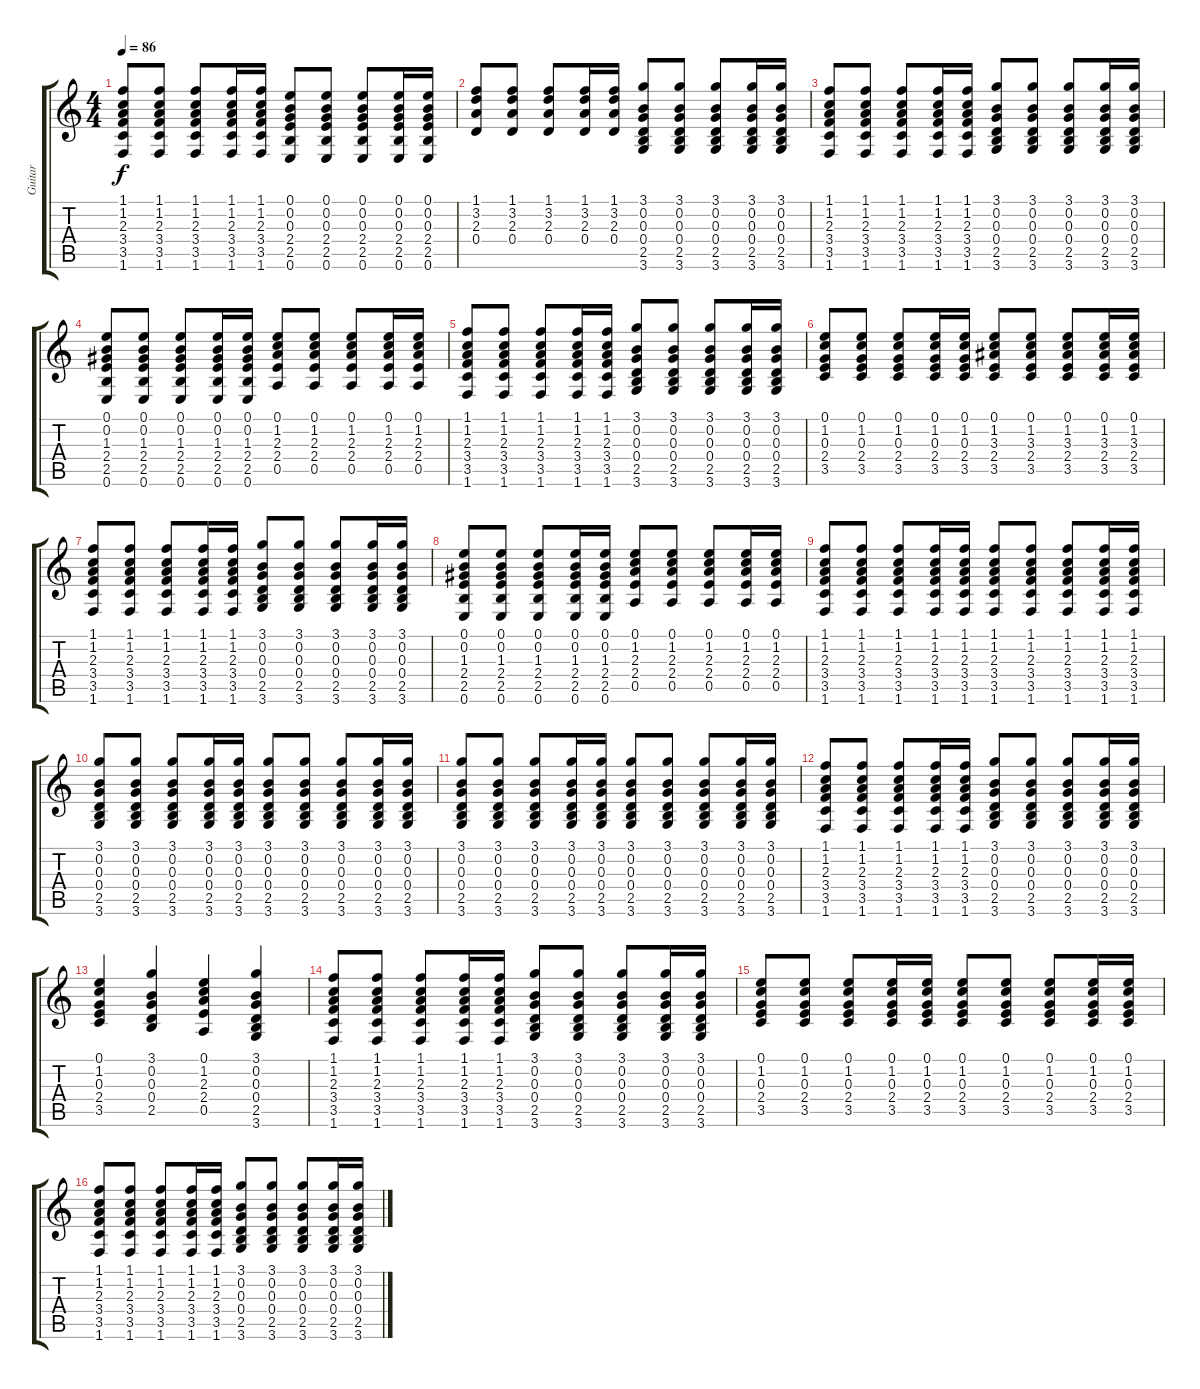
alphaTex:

\track ("Guitar" "Guitar") {instrument acousticguitarsteel}
\staff {score tabs}
\tuning (E4 B3 G3 D3 A2 E2) {hide}
\ts (4 4)
\tempo 86
\clef g2
\ks c
(1.1 1.2 2.3 3.4 3.5 1.6).8{dy f} (1.1 1.2 2.3 3.4 3.5 1.6).8 (1.1 1.2 2.3 3.4 3.5 1.6).8 (1.1 1.2 2.3 3.4 3.5 1.6).16 (1.1 1.2 2.3 3.4 3.5 1.6).16 (0.1 0.2 0.3 2.4 2.5 0.6).8 (0.1 0.2 0.3 2.4 2.5 0.6).8 (0.1 0.2 0.3 2.4 2.5 0.6).8 (0.1 0.2 0.3 2.4 2.5 0.6).16 (0.1 0.2 0.3 2.4 2.5 0.6).16 |
(1.1 3.2 2.3 0.4).8 (1.1 3.2 2.3 0.4).8 (1.1 3.2 2.3 0.4).8 (1.1 3.2 2.3 0.4).16 (1.1 3.2 2.3 0.4).16 (3.1 0.2 0.3 0.4 2.5 3.6).8 (3.1 0.2 0.3 0.4 2.5 3.6).8 (3.1 0.2 0.3 0.4 2.5 3.6).8 (3.1 0.2 0.3 0.4 2.5 3.6).16 (3.1 0.2 0.3 0.4 2.5 3.6).16 |
(1.1 1.2 2.3 3.4 3.5 1.6).8 (1.1 1.2 2.3 3.4 3.5 1.6).8 (1.1 1.2 2.3 3.4 3.5 1.6).8 (1.1 1.2 2.3 3.4 3.5 1.6).16 (1.1 1.2 2.3 3.4 3.5 1.6).16 (3.1 0.2 0.3 0.4 2.5 3.6).8 (3.1 0.2 0.3 0.4 2.5 3.6).8 (3.1 0.2 0.3 0.4 2.5 3.6).8 (3.1 0.2 0.3 0.4 2.5 3.6).16 (3.1 0.2 0.3 0.4 2.5 3.6).16 |
(0.1 0.2 1.3 2.4 2.5 0.6).8 (0.1 0.2 1.3 2.4 2.5 0.6).8 (0.1 0.2 1.3 2.4 2.5 0.6).8 (0.1 0.2 1.3 2.4 2.5 0.6).16 (0.1 0.2 1.3 2.4 2.5 0.6).16 (0.1 1.2 2.3 2.4 0.5).8 (0.1 1.2 2.3 2.4 0.5).8 (0.1 1.2 2.3 2.4 0.5).8 (0.1 1.2 2.3 2.4 0.5).16 (0.1 1.2 2.3 2.4 0.5).16 |
(1.1 1.2 2.3 3.4 3.5 1.6).8 (1.1 1.2 2.3 3.4 3.5 1.6).8 (1.1 1.2 2.3 3.4 3.5 1.6).8 (1.1 1.2 2.3 3.4 3.5 1.6).16 (1.1 1.2 2.3 3.4 3.5 1.6).16 (3.1 0.2 0.3 0.4 2.5 3.6).8 (3.1 0.2 0.3 0.4 2.5 3.6).8 (3.1 0.2 0.3 0.4 2.5 3.6).8 (3.1 0.2 0.3 0.4 2.5 3.6).16 (3.1 0.2 0.3 0.4 2.5 3.6).16 |
(0.1 1.2 0.3 2.4 3.5).8 (0.1 1.2 0.3 2.4 3.5).8 (0.1 1.2 0.3 2.4 3.5).8 (0.1 1.2 0.3 2.4 3.5).16 (0.1 1.2 0.3 2.4 3.5).16 (0.1 1.2 3.3 2.4 3.5).8 (0.1 1.2 3.3 2.4 3.5).8 (0.1 1.2 3.3 2.4 3.5).8 (0.1 1.2 3.3 2.4 3.5).16 (0.1 1.2 3.3 2.4 3.5).16 |
(1.1 1.2 2.3 3.4 3.5 1.6).8 (1.1 1.2 2.3 3.4 3.5 1.6).8 (1.1 1.2 2.3 3.4 3.5 1.6).8 (1.1 1.2 2.3 3.4 3.5 1.6).16 (1.1 1.2 2.3 3.4 3.5 1.6).16 (3.1 0.2 0.3 0.4 2.5 3.6).8 (3.1 0.2 0.3 0.4 2.5 3.6).8 (3.1 0.2 0.3 0.4 2.5 3.6).8 (3.1 0.2 0.3 0.4 2.5 3.6).16 (3.1 0.2 0.3 0.4 2.5 3.6).16 |
(0.1 0.2 1.3 2.4 2.5 0.6).8 (0.1 0.2 1.3 2.4 2.5 0.6).8 (0.1 0.2 1.3 2.4 2.5 0.6).8 (0.1 0.2 1.3 2.4 2.5 0.6).16 (0.1 0.2 1.3 2.4 2.5 0.6).16 (0.1 1.2 2.3 2.4 0.5).8 (0.1 1.2 2.3 2.4 0.5).8 (0.1 1.2 2.3 2.4 0.5).8 (0.1 1.2 2.3 2.4 0.5).16 (0.1 1.2 2.3 2.4 0.5).16 |
(1.1 1.2 2.3 3.4 3.5 1.6).8 (1.1 1.2 2.3 3.4 3.5 1.6).8 (1.1 1.2 2.3 3.4 3.5 1.6).8 (1.1 1.2 2.3 3.4 3.5 1.6).16 (1.1 1.2 2.3 3.4 3.5 1.6).16 (1.1 1.2 2.3 3.4 3.5 1.6).8 (1.1 1.2 2.3 3.4 3.5 1.6).8 (1.1 1.2 2.3 3.4 3.5 1.6).8 (1.1 1.2 2.3 3.4 3.5 1.6).16 (1.1 1.2 2.3 3.4 3.5 1.6).16 |
(3.1 0.2 0.3 0.4 2.5 3.6).8 (3.1 0.2 0.3 0.4 2.5 3.6).8 (3.1 0.2 0.3 0.4 2.5 3.6).8 (3.1 0.2 0.3 0.4 2.5 3.6).16 (3.1 0.2 0.3 0.4 2.5 3.6).16 (3.1 0.2 0.3 0.4 2.5 3.6).8 (3.1 0.2 0.3 0.4 2.5 3.6).8 (3.1 0.2 0.3 0.4 2.5 3.6).8 (3.1 0.2 0.3 0.4 2.5 3.6).16 (3.1 0.2 0.3 0.4 2.5 3.6).16 |
(3.1 0.2 0.3 0.4 2.5 3.6).8 (3.1 0.2 0.3 0.4 2.5 3.6).8 (3.1 0.2 0.3 0.4 2.5 3.6).8 (3.1 0.2 0.3 0.4 2.5 3.6).16 (3.1 0.2 0.3 0.4 2.5 3.6).16 (3.1 0.2 0.3 0.4 2.5 3.6).8 (3.1 0.2 0.3 0.4 2.5 3.6).8 (3.1 0.2 0.3 0.4 2.5 3.6).8 (3.1 0.2 0.3 0.4 2.5 3.6).16 (3.1 0.2 0.3 0.4 2.5 3.6).16 |
(1.1 1.2 2.3 3.4 3.5 1.6).8 (1.1 1.2 2.3 3.4 3.5 1.6).8 (1.1 1.2 2.3 3.4 3.5 1.6).8 (1.1 1.2 2.3 3.4 3.5 1.6).16 (1.1 1.2 2.3 3.4 3.5 1.6).16 (3.1 0.2 0.3 0.4 2.5 3.6).8 (3.1 0.2 0.3 0.4 2.5 3.6).8 (3.1 0.2 0.3 0.4 2.5 3.6).8 (3.1 0.2 0.3 0.4 2.5 3.6).16 (3.1 0.2 0.3 0.4 2.5 3.6).16 |
(0.1 1.2 0.3 2.4 3.5).4 (3.1 0.2 0.3 0.4 2.5).4 (0.1 1.2 2.3 2.4 0.5).4 (3.1 0.2 0.3 0.4 2.5 3.6).4 |
(1.1 1.2 2.3 3.4 3.5 1.6).8 (1.1 1.2 2.3 3.4 3.5 1.6).8 (1.1 1.2 2.3 3.4 3.5 1.6).8 (1.1 1.2 2.3 3.4 3.5 1.6).16 (1.1 1.2 2.3 3.4 3.5 1.6).16 (3.1 0.2 0.3 0.4 2.5 3.6).8 (3.1 0.2 0.3 0.4 2.5 3.6).8 (3.1 0.2 0.3 0.4 2.5 3.6).8 (3.1 0.2 0.3 0.4 2.5 3.6).16 (3.1 0.2 0.3 0.4 2.5 3.6).16 |
(0.1 1.2 0.3 2.4 3.5).8 (0.1 1.2 0.3 2.4 3.5).8 (0.1 1.2 0.3 2.4 3.5).8 (0.1 1.2 0.3 2.4 3.5).16 (0.1 1.2 0.3 2.4 3.5).16 (0.1 1.2 0.3 2.4 3.5).8 (0.1 1.2 0.3 2.4 3.5).8 (0.1 1.2 0.3 2.4 3.5).8 (0.1 1.2 0.3 2.4 3.5).16 (0.1 1.2 0.3 2.4 3.5).16 |
(1.1 1.2 2.3 3.4 3.5 1.6).8 (1.1 1.2 2.3 3.4 3.5 1.6).8 (1.1 1.2 2.3 3.4 3.5 1.6).8 (1.1 1.2 2.3 3.4 3.5 1.6).16 (1.1 1.2 2.3 3.4 3.5 1.6).16 (3.1 0.2 0.3 0.4 2.5 3.6).8 (3.1 0.2 0.3 0.4 2.5 3.6).8 (3.1 0.2 0.3 0.4 2.5 3.6).8 (3.1 0.2 0.3 0.4 2.5 3.6).16 (3.1 0.2 0.3 0.4 2.5 3.6).16
